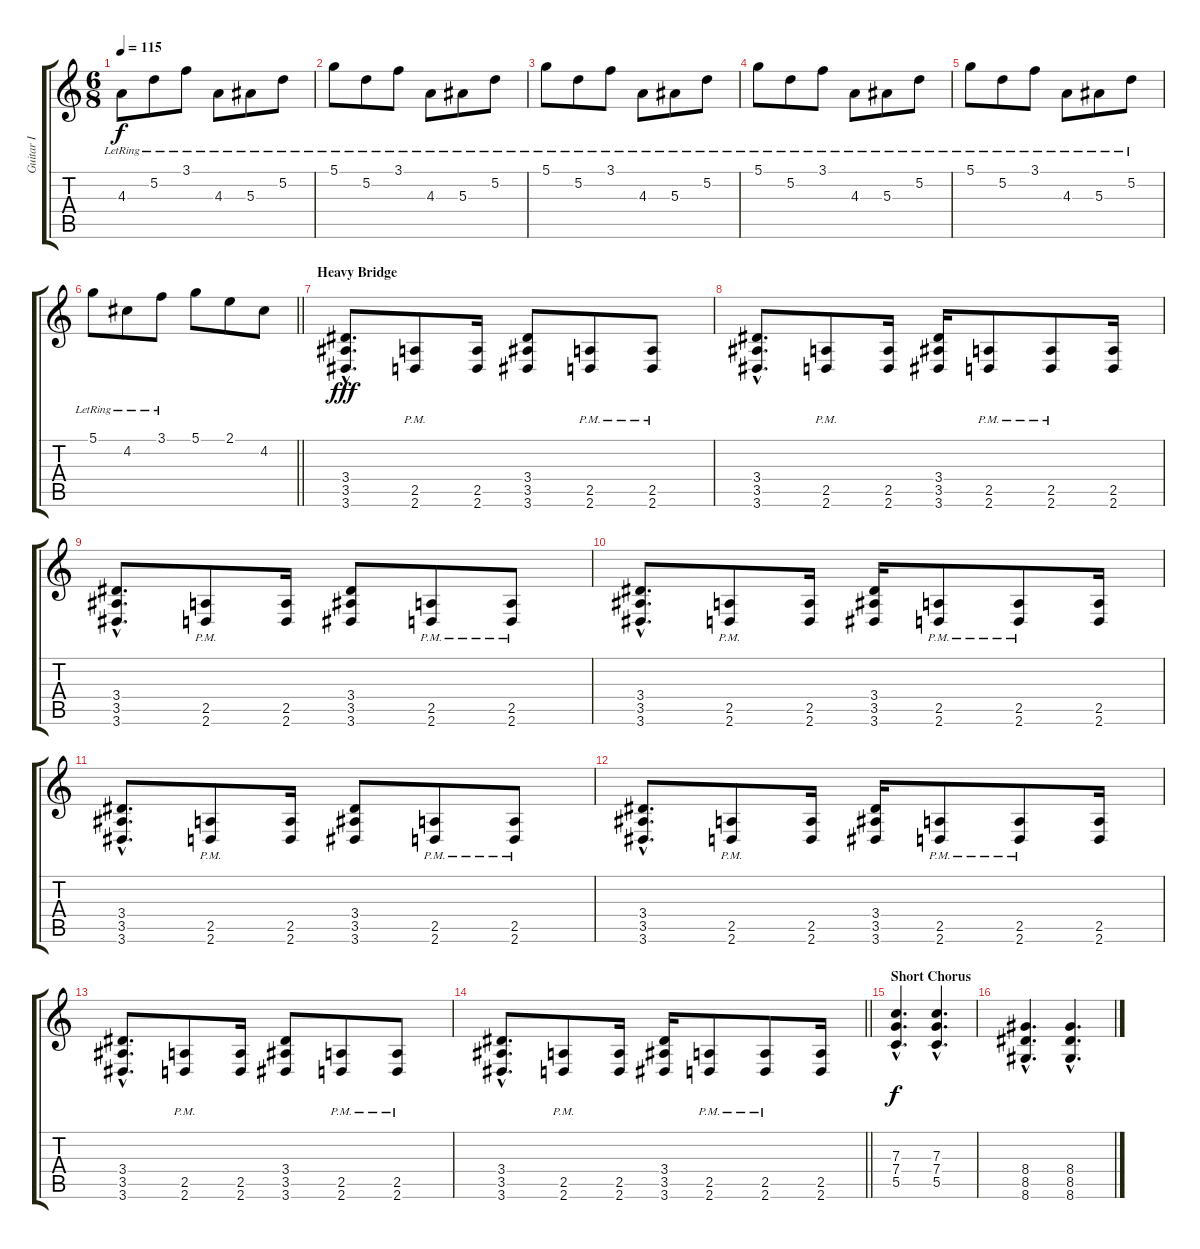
\track ("Guitar I" "Guitar I") {instrument electricguitarclean}
\staff {score tabs}
\tuning (D4 A3 F3 C3 G2 C2) {hide}
\ts (6 8)
\tempo 115
\clef g2
\ks c
4.3{lr}.8{dy f} 5.2{lr}.8 3.1{lr}.8 4.3{lr}.8 5.3{lr}.8 5.2{lr}.8 |
5.1{lr}.8 5.2{lr}.8 3.1{lr}.8 4.3{lr}.8 5.3{lr}.8 5.2{lr}.8 |
5.1{lr}.8 5.2{lr}.8 3.1{lr}.8 4.3{lr}.8 5.3{lr}.8 5.2{lr}.8 |
5.1{lr}.8 5.2{lr}.8 3.1{lr}.8 4.3{lr}.8 5.3{lr}.8 5.2{lr}.8 |
5.1{lr}.8 5.2{lr}.8 3.1{lr}.8 4.3{lr}.8 5.3{lr}.8 5.2{lr}.8 |
\barLineRight lightlight
5.1{lr}.8 4.2{lr}.8 3.1{lr}.8 5.1.8 2.1.8 4.2.8 |
\section ("" "Heavy Bridge")
(3.4{hac} 3.5{hac} 3.6{hac}).8{d dy fff volume 10 balance 8 instrument distortionguitar} (2.5{pm} 2.6{pm}).8 (2.5 2.6).16 (3.4 3.5 3.6).8 (2.5{pm} 2.6{pm}).8 (2.5{pm} 2.6{pm}).8 |
(3.4{hac} 3.5{hac} 3.6{hac}).8{d} (2.5{pm} 2.6{pm}).8 (2.5 2.6).16 (3.4 3.5 3.6).16 (2.5{pm} 2.6{pm}).8 (2.5{pm} 2.6{pm}).8 (2.5 2.6).16 |
(3.4{hac} 3.5{hac} 3.6{hac}).8{d} (2.5{pm} 2.6{pm}).8 (2.5 2.6).16 (3.4 3.5 3.6).8 (2.5{pm} 2.6{pm}).8 (2.5{pm} 2.6{pm}).8 |
(3.4{hac} 3.5{hac} 3.6{hac}).8{d} (2.5{pm} 2.6{pm}).8 (2.5 2.6).16 (3.4 3.5 3.6).16 (2.5{pm} 2.6{pm}).8 (2.5{pm} 2.6{pm}).8 (2.5 2.6).16 |
(3.4{hac} 3.5{hac} 3.6{hac}).8{d} (2.5{pm} 2.6{pm}).8 (2.5 2.6).16 (3.4 3.5 3.6).8 (2.5{pm} 2.6{pm}).8 (2.5{pm} 2.6{pm}).8 |
(3.4{hac} 3.5{hac} 3.6{hac}).8{d} (2.5{pm} 2.6{pm}).8 (2.5 2.6).16 (3.4 3.5 3.6).16 (2.5{pm} 2.6{pm}).8 (2.5{pm} 2.6{pm}).8 (2.5 2.6).16 |
(3.4{hac} 3.5{hac} 3.6{hac}).8{d} (2.5{pm} 2.6{pm}).8 (2.5 2.6).16 (3.4 3.5 3.6).8 (2.5{pm} 2.6{pm}).8 (2.5{pm} 2.6{pm}).8 |
\barLineRight lightlight
(3.4{hac} 3.5{hac} 3.6{hac}).8{d} (2.5{pm} 2.6{pm}).8 (2.5 2.6).16 (3.4 3.5 3.6).16 (2.5{pm} 2.6{pm}).8 (2.5{pm} 2.6{pm}).8 (2.5 2.6).16 |
\section ("" "Short Chorus")
(7.3{hac} 7.4{hac} 5.5{hac}).4{d dy f volume 10 balance 8 instrument distortionguitar} (7.3{hac} 7.4{hac} 5.5{hac}).4{d} |
(8.4{hac} 8.5{hac} 8.6{hac}).4{d} (8.4{hac} 8.5{hac} 8.6{hac}).4{d}
